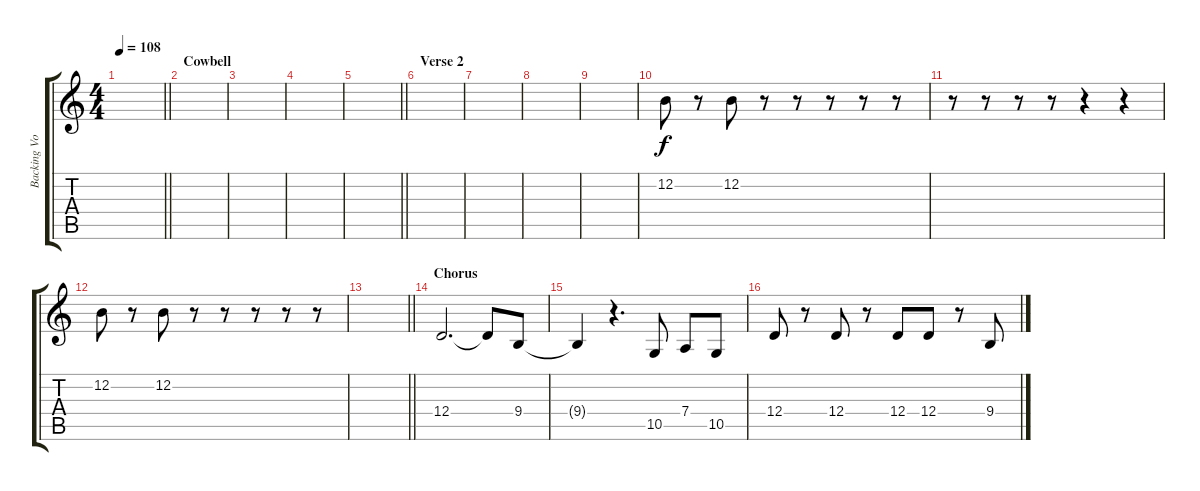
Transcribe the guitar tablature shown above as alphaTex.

\track ("Backing Vocals (Josh Klinghoffer)" "Backing Vo") {instrument oboe}
\staff {score tabs}
\tuning (E4 B3 G3 D3 A2 E2) {hide}
\ts (4 4)
\tempo 108
\clef g2
\barLineRight lightlight
\ks c
|
\section ("" "Cowbell")
|
|
|
\barLineRight lightlight
|
\section ("" "Verse 2")
|
|
|
|
12.2.8 r.8 12.2.8 r.8 r.8 r.8 r.8 r.8 |
r.8 r.8 r.8 r.8 r.4 r.4 |
12.2.8 r.8 12.2.8 r.8 r.8 r.8 r.8 r.8 |
\barLineRight lightlight
|
\section ("" "Chorus")
12.4.2{d} 12.4{t}.8 9.4.8 |
9.4{t}.4 r.4{d} 10.5.8 7.4.8 10.5.8 |
12.4.8 r.8 12.4.8 r.8 12.4.8 12.4.8 r.8 9.4.8
